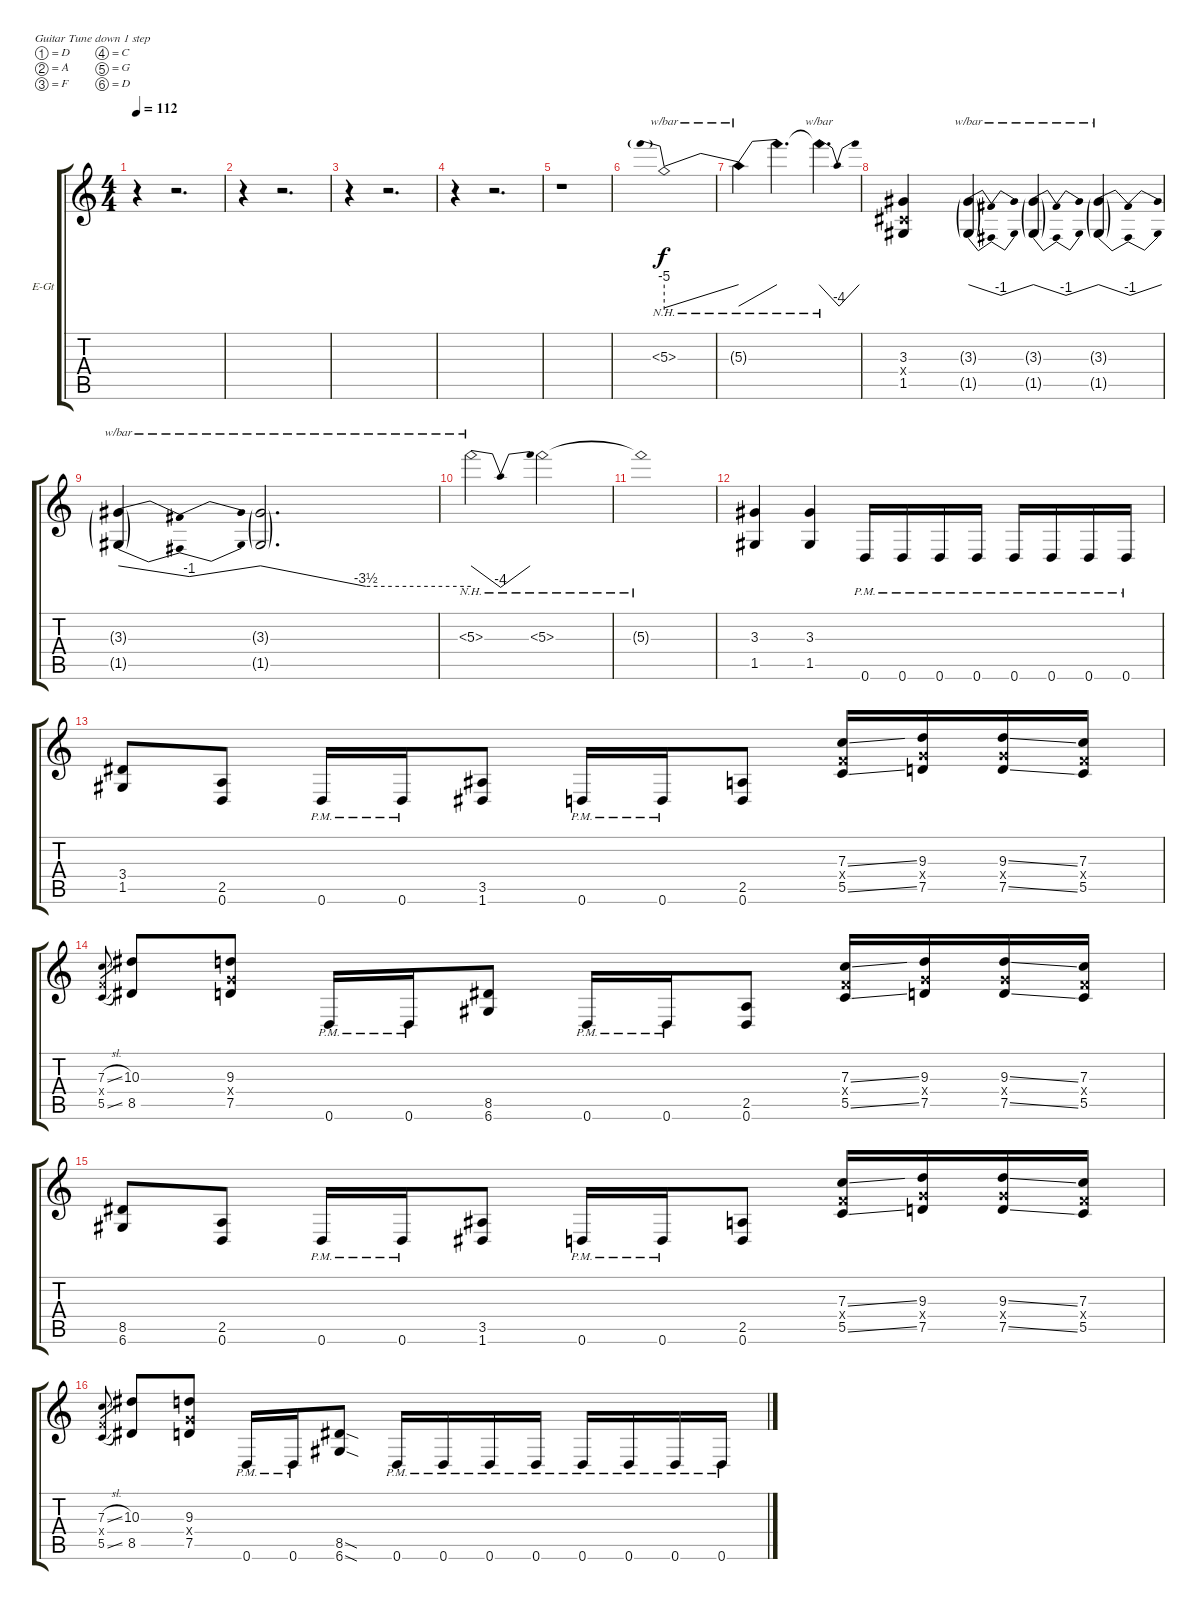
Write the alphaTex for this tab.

\bracketExtendMode groupsimilarinstruments
\firstSystemTrackNameOrientation horizontal
\otherSystemsTrackNameOrientation horizontal
\track ("Logan Mader" "E-Gt") {instrument overdrivenguitar}
\staff {score tabs}
\tuning (D4 A3 F3 C3 G2 D2)
\ts (4 4)
\tempo 112
\clef g2
\ks c
r.4{dy f instrument overdrivenguitar} r.2{d} |
r.4 r.2{d} |
r.4 r.2{d} |
r.4 r.2{d} |
r.1 |
5.3{nh}.1{tbe (predivedive default 0 -20 29.4 0)} |
5.3{nh t}.4{tbe (dive default 0 -16 60 0)} 5.3{nh t}.4{d} 5.3{nh t}.4{d tbe (dip default 0 0 30 -16 60 0)} |
(3.3 1.5 1.4{x}).4 (3.3{g} 1.5{g}).4{tbe (dip default 0 0 30 -4 60 0)} (3.3{g} 1.5{g}).4{tbe (dip default 0 0 30 -4 60 0)} (3.3{g} 1.5{g}).4{tbe (dip default 0 0 30 -4 60 0)} |
(3.3{g} 1.5{g}).4{tbe (dip default 0 0 30 -4 60 0)} (3.3{g} 1.5{g}).2{d tbe (custom default 0 0 30 -14 60 -14)} |
5.3{nh}.2{tbe (dip default 0 0 30 -16 60 0)} 5.3{nh}.2 |
5.3{nh t}.1 |
(3.3 1.5).4 (3.3 1.5).4 0.6{pm}.16 0.6{pm}.16 0.6{pm}.16 0.6{pm}.16 0.6{pm}.16 0.6{pm}.16 0.6{pm}.16 0.6{pm}.16 |
(3.4 1.5).8 (2.5 0.6).8 0.6{pm}.16 0.6{pm}.16 (3.5 1.6).8 0.6{pm}.16 0.6{pm}.16 (2.5 0.6).8 (7.3{ss} 5.5{ss} 5.4{x}).16 (9.3 7.5 7.4{x}).16 (9.3{ss} 7.5{ss} 7.4{x}).16 (7.3 5.5 5.4{x}).16 |
(7.3{sl} 5.5{sl} 5.4{x}).8{gr} (10.3 8.5).8 (9.3 7.5 7.4{x}).8 0.6{pm}.16 0.6{pm}.16 (8.5 6.6).8 0.6{pm}.16 0.6{pm}.16 (2.5 0.6).8 (7.3{ss} 5.5{ss} 5.4{x}).16 (9.3 7.5 7.4{x}).16 (9.3{ss} 7.5{ss} 7.4{x}).16 (7.3 5.5 5.4{x}).16 |
(8.5 6.6).8 (2.5 0.6).8 0.6{pm}.16 0.6{pm}.16 (3.5 1.6).8 0.6{pm}.16 0.6{pm}.16 (2.5 0.6).8 (7.3{ss} 5.5{ss} 5.4{x}).16 (9.3 7.5 7.4{x}).16 (9.3{ss} 7.5{ss} 7.4{x}).16 (7.3 5.5 5.4{x}).16 |
(7.3{sl} 5.5{sl} 5.4{x}).8{gr} (10.3 8.5).8 (9.3 7.5 7.4{x}).8 0.6{pm}.16 0.6{pm}.16 (8.5{sod} 6.6{sod}).8 0.6{pm}.16 0.6{pm}.16 0.6{pm}.16 0.6{pm}.16 0.6{pm}.16 0.6{pm}.16 0.6{pm}.16 0.6{pm}.16
